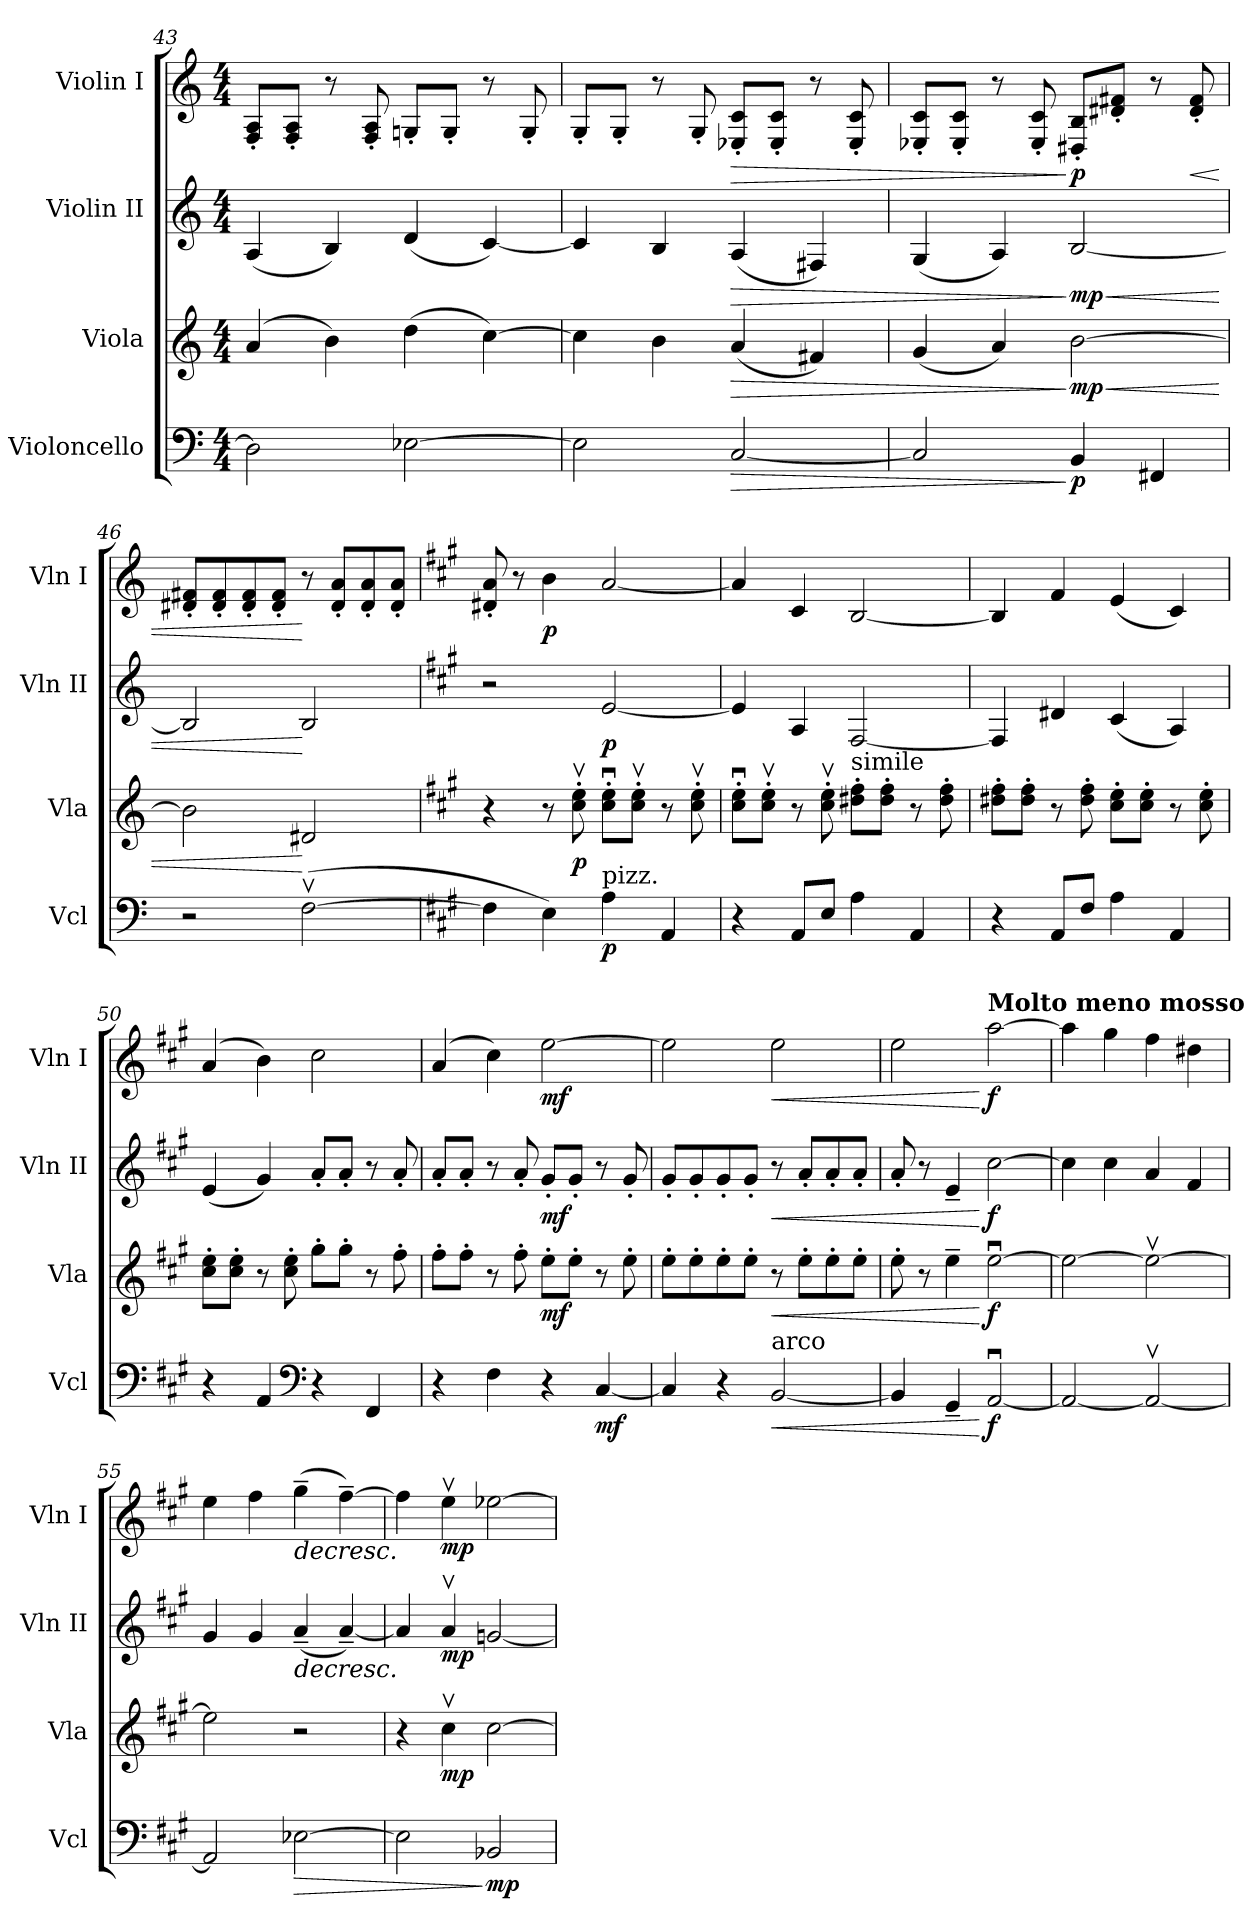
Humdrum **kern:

**kern	**dynam	**kern	**dynam	**kern	**dynam	**kern	**dynam
*part4	*part4	*part3	*part3	*part2	*part2	*part1	*part1
*staff4	*staff4	*staff3	*staff3	*staff2	*staff2	*staff1	*staff1
*I"Violoncello	*	*I"Viola	*	*I"Violin II	*	*I"Violin I	*
*I'Vcl	*	*I'Vla	*	*I'Vln II	*	*I'Vln I	*
*clefF4	*	*clefG2	*	*clefG2	*	*clefG2	*
*k[]	*	*k[]	*	*k[]	*	*k[]	*
*M4/4	*	*M4/4	*	*M4/4	*	*M4/4	*
=43	=43	=43	=43	=43	=43	=43	=43
2D\]	.	(4a/	.	(4A/	.	8F/' 8A/'L	.
.	.	.	.	.	.	8F/' 8A/'J	.
.	.	4b\)	.	4B/)	.	8r	.
.	.	.	.	.	.	8F/' 8A/'	.
[2E-X\	.	(4dd\	.	(4d/	.	8Gni'/L	.
.	.	.	.	.	.	8G'/J	.
.	.	[4cc\)	.	[4c/)	.	8r	.
.	.	.	.	.	.	8G'/	.
=44	=44	=44	=44	=44	=44	=44	=44
2E-\]	.	4cc\]	.	4c/]	.	8G'/L	.
.	.	.	.	.	.	8G'/J	.
.	.	4b\	.	4B/	.	8r	.
.	.	.	.	.	.	8G'/	.
!	!LO:HP:b	!	!LO:HP:b	!	!LO:HP:b	!	!LO:HP:b
[2C/	>	(4a/	>	(4A/	>	8E-X/' 8c/'L	>
.	.	.	.	.	.	8E-/' 8c/'J	.
.	.	4f#X/)	.	4F#X/)	.	8r	.
.	.	.	.	.	.	8E-/' 8c/'	.
!!LO:LB:g=z
=45	=45	=45	=45	=45	=45	=45	=45
2C/]	.	(4g/	.	(4G/	.	8E-X/' 8c/'L	.
.	.	.	.	.	.	8E-/' 8c/'J	.
.	.	4a/)	.	4A/)	.	8r	.
.	.	.	.	.	.	8E-/' 8c/'	.
!	!LO:DY:n=1:b	!	!LO:HP:n=1:b	!	!LO:HP:n=1:b	!	!
!	!	!	!LO:DY:n=1:b	!	!LO:DY:n=1:b	!	!LO:DY:n=1:b
4BB/	] p	[2b\	] < mp	[2B/	] < mp	8D#X/' 8B/'L	] p
.	.	.	.	.	.	8d#X/' 8f#X/'J	.
4FF#i/	.	.	.	.	.	8r	.
!	!	!	!	!	!	!	!LO:HP:b
.	.	.	.	.	.	8d#/' 8f#/'	<
=46	=46	=46	=46	=46	=46	=46	=46
2r	.	2b\]	.	2B/]	.	8d#X/' 8f#X/'L	.
.	.	.	.	.	.	8d#/' 8f#/'	.
.	.	.	.	.	.	8d#/' 8f#/'	.
.	.	.	.	.	.	8d#/' 8f#/'J	.
([2Fv\	.	2d#X/	[	2B/	[	8r	[
.	.	.	.	.	.	8d#/' 8a/'L	.
.	.	.	.	.	.	8d#/' 8a/'	.
.	.	.	.	.	.	8d#/' 8a/'J	.
=47	=47	=47	=47	=47	=47	=47	=47
*k[f#c#g#]	*	*k[f#c#g#]	*	*k[f#c#g#]	*	*k[f#c#g#]	*
4F\]	.	4r	.	2r	.	8d#X/' 8a/'	.
.	.	.	.	.	.	8r	.
!	!	!	!	!	!	!	!LO:DY:b
4E\)	.	8r	.	.	.	4b\	p
!	!	!	!LO:DY:b	!	!	!	!
.	.	8cc#\v' 8ee\v'	p	.	.	.	.
!LO:TX:a:t=pizz.	!	!	!	!	!	!	!
!	!LO:DY:b	!	!	!	!LO:DY:b	!	!
4A\	p	8cc#\u' 8ee\u'L	.	[2e/	p	[2a/	.
.	.	8cc#\v' 8ee\v'J	.	.	.	.	.
4AA/	.	8r	.	.	.	.	.
.	.	8cc#\v' 8ee\v'	.	.	.	.	.
=48	=48	=48	=48	=48	=48	=48	=48
4r	.	8cc#\u' 8ee\u'L	.	4e/]	.	4a/]	.
.	.	8cc#\v' 8ee\v'J	.	.	.	.	.
8AA/L	.	8r	.	4A/	.	4c#/	.
8E/J	.	8cc#\v' 8ee\v'	.	.	.	.	.
!	!	!LO:TX:a:t=simile	!	!	!	!	!
4A\	.	8dd#X\' 8ff#\'L	.	[2F#/	.	[2B/	.
.	.	8dd#\' 8ff#\'J	.	.	.	.	.
4AA/	.	8r	.	.	.	.	.
.	.	8dd#\' 8ff#\'	.	.	.	.	.
!!LO:PB:g=z
=49	=49	=49	=49	=49	=49	=49	=49
4r	.	8dd#X\' 8ff#\'L	.	4F#/]	.	4B/]	.
.	.	8dd#\' 8ff#\'J	.	.	.	.	.
8AA/L	.	8r	.	4d#X/	.	4f#/	.
8F#/J	.	8dd#\' 8ff#\'	.	.	.	.	.
4A\	.	8cc#\' 8ee\'L	.	(4c#/	.	(4e/	.
.	.	8cc#\' 8ee\'J	.	.	.	.	.
4AA/	.	8r	.	4A/)	.	4c#/)	.
.	.	8cc#\' 8ee\'	.	.	.	.	.
=50	=50	=50	=50	=50	=50	=50	=50
4r	.	8cc#\' 8ee\'L	.	(4e/	.	(4a/	.
.	.	8cc#\' 8ee\'J	.	.	.	.	.
4AA/	.	8r	.	4g#/)	.	4b\)	.
.	.	8cc#\' 8ee\'	.	.	.	.	.
*clefF4	*	*	*	*	*	*	*
4r	.	8gg#'\L	.	8a'/L	.	2cc#\	.
.	.	8gg#'\J	.	8a'/J	.	.	.
4FF#/	.	8r	.	8r	.	.	.
.	.	8ff#'\	.	8a'/	.	.	.
=51	=51	=51	=51	=51	=51	=51	=51
4r	.	8ff#'\L	.	8a'/L	.	(4a/	.
.	.	8ff#'\J	.	8a'/J	.	.	.
4F#\	.	8r	.	8r	.	4cc#\)	.
.	.	8ff#'\	.	8a'/	.	.	.
!	!	!	!LO:DY:b	!	!LO:DY:b	!	!LO:DY:b
4r	.	8ee'\L	mf	8g#'/L	mf	[2ee\	mf
.	.	8ee'\J	.	8g#'/J	.	.	.
!	!LO:DY:b	!	!	!	!	!	!
[4C#/	mf	8r	.	8r	.	.	.
.	.	8ee'\	.	8g#'/	.	.	.
=52	=52	=52	=52	=52	=52	=52	=52
4C#/]	.	8ee'\L	.	8g#'/L	.	2ee\]	.
.	.	8ee'\	.	8g#'/	.	.	.
4r	.	8ee'\	.	8g#'/	.	.	.
.	.	8ee'\J	.	8g#'/J	.	.	.
!LO:TX:a:t=arco	!	!	!	!	!	!	!
!	!LO:HP:b	!	!LO:HP:b	!	!LO:HP:b	!	!LO:HP:b
[2BB/	<	8r	<	8r	<	2ee\	<
.	.	8ee'\L	.	8a'/L	.	.	.
.	.	8ee'\	.	8a'/	.	.	.
.	.	8ee'\J	.	8a'/J	.	.	.
=53	=53	=53	=53	=53	=53	=53	=53
4BB/]	.	8ee'\	.	8a'/	.	2ee\	.
.	.	8r	.	8r	.	.	.
4GG#~/	.	4ee~\	.	4e~/	.	.	.
!	!	!	!	!	!	!LO:TX:a:B:t=Molto meno mosso	!
!	!LO:DY:n=1:b	!	!LO:DY:n=1:b	!	!LO:DY:n=1:b	!	!LO:DY:n=1:b
[2AAu/	[ f	[2eeu\	[ f	[2cc#\	[ f	[2aa\	[ f
!!LO:LB:g=z
=54	=54	=54	=54	=54	=54	=54	=54
2AA/_	.	2ee\_	.	4cc#\]	.	4aa\]	.
.	.	.	.	4cc#\	.	4gg#\	.
2AAv/_	.	2eev\_	.	4a/	.	4ff#\	.
.	.	.	.	4f#/	.	4dd#X\	.
=55	=55	=55	=55	=55	=55	=55	=55
2AA/]	.	2ee\]	.	4g#/	.	4ee\	.
.	.	.	.	4g#/	.	4ff#\	.
!	!LO:HP:b	!	!	!	!LO:HP:b	!	!LO:HP:b
[2E-X\	>	2r	.	(4a~/	>	(4gg#~\	>
.	.	.	.	[4a~/)	.	[4ff#~\)	.
=56	=56	=56	=56	=56	=56	=56	=56
2E-\]	.	4r	.	4a/]	.	4ff#\]	.
!	!	!	!LO:DY:b	!	!LO:DY:b	!	!LO:DY:b
.	.	4cc#v\	mp	4av/	mp	4eev\	mp
!	!LO:DY:n=1:b	!	!	!	!	!	!
2BB-X/	] mp	[2cc#\	.	[2gn/	]	[2ee-X\	]
=	=	=	=	=	=	=	=
*-	*-	*-	*-	*-	*-	*-	*-
